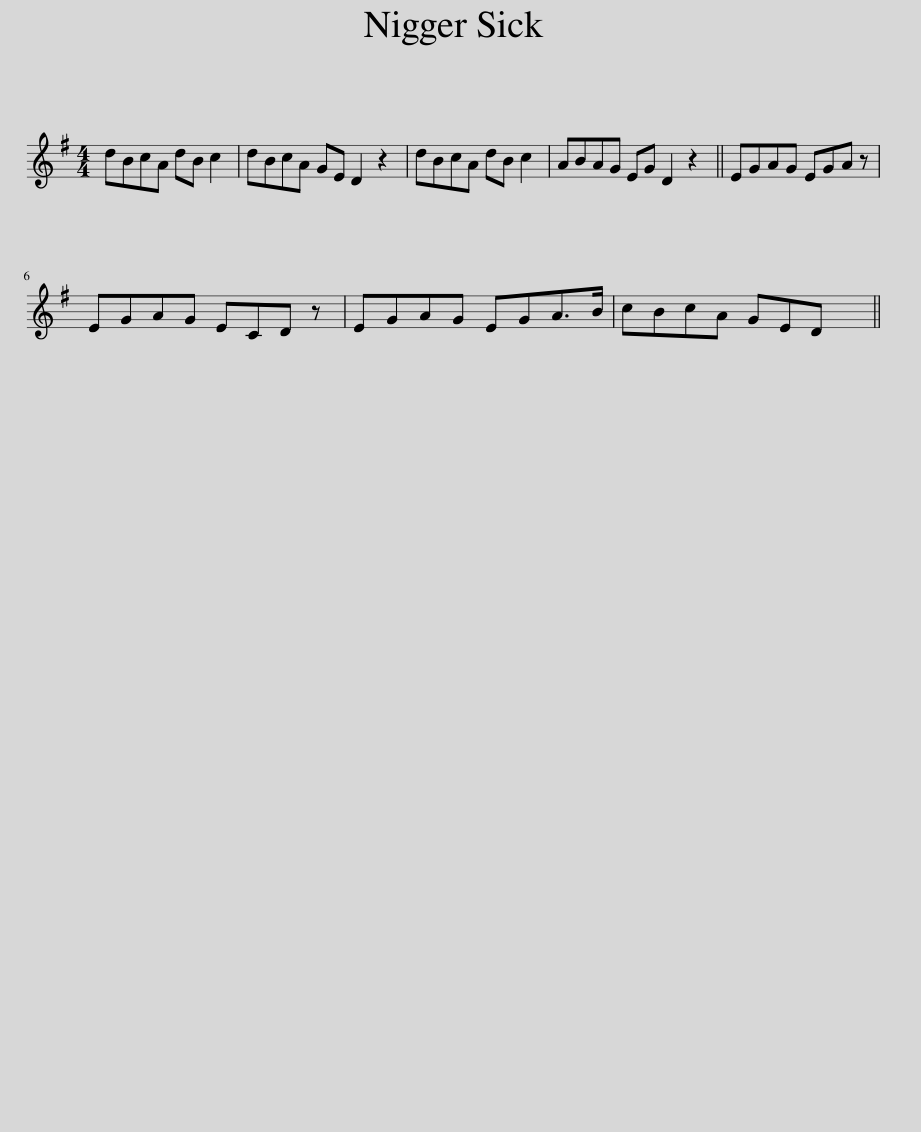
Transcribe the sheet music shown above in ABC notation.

X:1
L:1/8
M:4/4
I:linebreak $
K:G
V:1 treble
V:1
 dBcA dB c2 | dBcA GE D2 z2 | dBcA dB c2 | ABAG EG D2 z2 || EGAG EGA z |$ %5
 EGAG ECD z | EGAG EGA>B | cBcA GED x || %8
